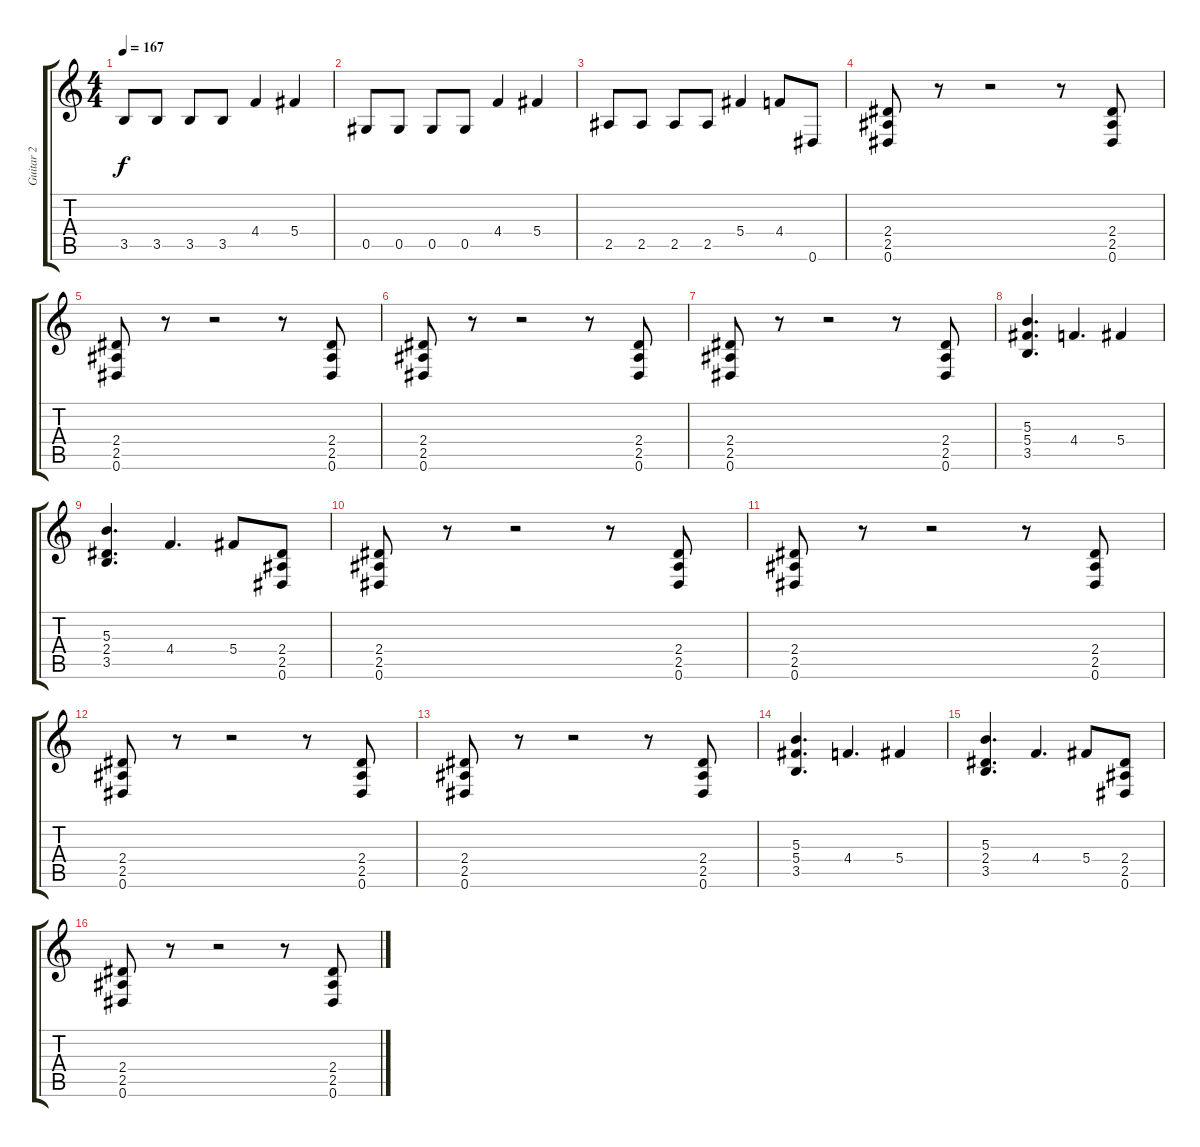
\track ("Guitar 2" "Guitar 2") {instrument distortionguitar}
\staff {score tabs}
\tuning (Eb4 Bb3 Gb3 Db3 Ab2 Eb2) {hide}
\ts (4 4)
\tempo 167
\clef g2
\ks c
3.5.8{dy f} 3.5.8 3.5.8 3.5.8 4.4.4 5.4.4 |
0.5.8 0.5.8 0.5.8 0.5.8 4.4.4 5.4.4 |
2.5.8 2.5.8 2.5.8 2.5.8 5.4.4 4.4.8 0.6.8 |
(2.4 2.5 0.6).8 r.8 r.2 r.8 (2.4 2.5 0.6).8 |
(2.4 2.5 0.6).8 r.8 r.2 r.8 (2.4 2.5 0.6).8 |
(2.4 2.5 0.6).8 r.8 r.2 r.8 (2.4 2.5 0.6).8 |
(2.4 2.5 0.6).8 r.8 r.2 r.8 (2.4 2.5 0.6).8 |
(5.3 5.4 3.5).4{d} 4.4.4{d} 5.4.4 |
(5.3 2.4 3.5).4{d} 4.4.4{d} 5.4.8 (2.4 2.5 0.6).8 |
(2.4 2.5 0.6).8 r.8 r.2 r.8 (2.4 2.5 0.6).8 |
(2.4 2.5 0.6).8 r.8 r.2 r.8 (2.4 2.5 0.6).8 |
(2.4 2.5 0.6).8 r.8 r.2 r.8 (2.4 2.5 0.6).8 |
(2.4 2.5 0.6).8 r.8 r.2 r.8 (2.4 2.5 0.6).8 |
(5.3 5.4 3.5).4{d} 4.4.4{d} 5.4.4 |
(5.3 2.4 3.5).4{d} 4.4.4{d} 5.4.8 (2.4 2.5 0.6).8 |
(2.4 2.5 0.6).8 r.8 r.2 r.8 (2.4 2.5 0.6).8
